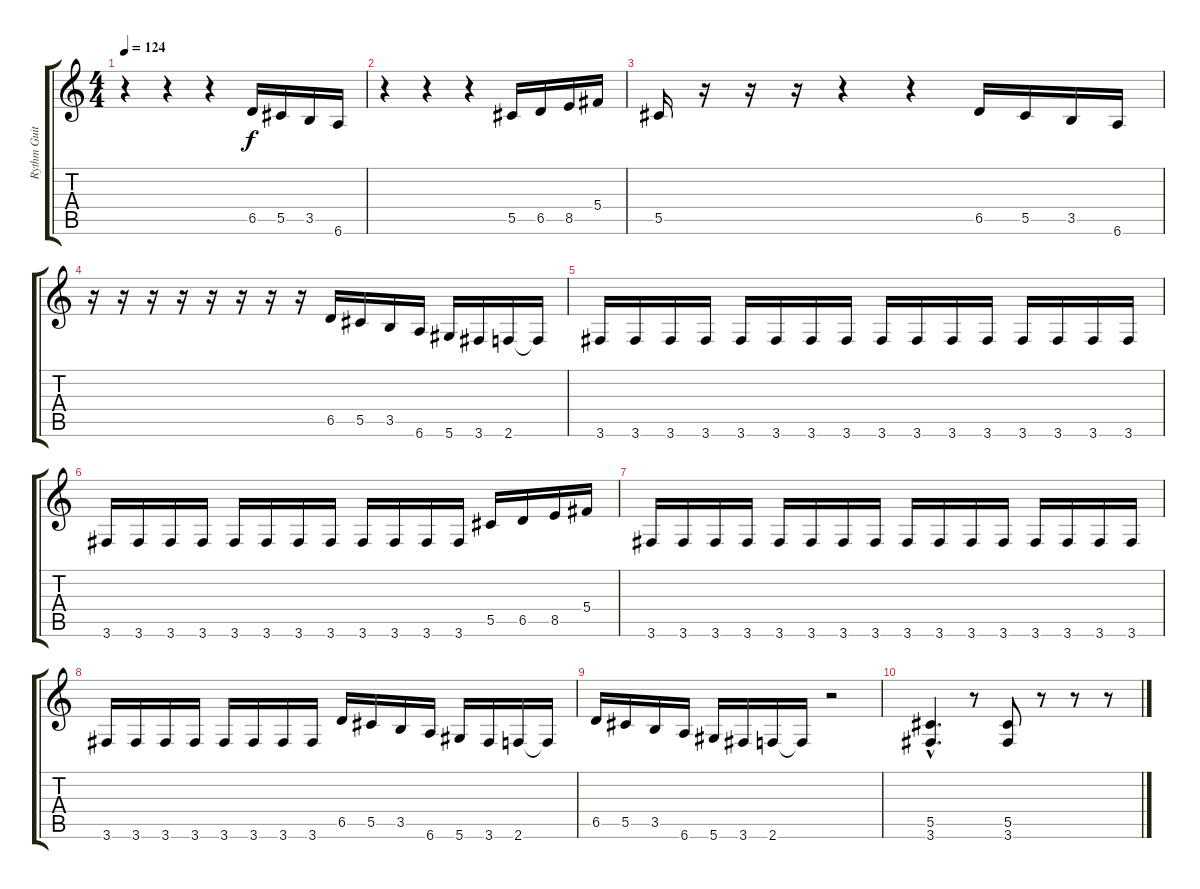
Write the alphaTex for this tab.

\track ("Rythm Guitar" "Rythm Guit") {instrument distortionguitar}
\staff {score tabs}
\tuning (Eb4 Bb3 Gb3 Db3 Ab2 Eb2) {hide}
\ts (4 4)
\tempo 124
\clef g2
\ks c
r.4{dy f} r.4 r.4 6.5.16 5.5.16 3.5.16 6.6.16 |
r.4 r.4 r.4 5.5.16 6.5.16 8.5.16 5.4.16 |
5.5.16 r.16 r.16 r.16 r.4 r.4 6.5.16 5.5.16 3.5.16 6.6.16 |
r.16 r.16 r.16 r.16 r.16 r.16 r.16 r.16 6.5.16 5.5.16 3.5.16 6.6.16 5.6.16 3.6.16 2.6.16 2.6{t}.16 |
3.6.16 3.6.16 3.6.16 3.6.16 3.6.16 3.6.16 3.6.16 3.6.16 3.6.16 3.6.16 3.6.16 3.6.16 3.6.16 3.6.16 3.6.16 3.6.16 |
3.6.16 3.6.16 3.6.16 3.6.16 3.6.16 3.6.16 3.6.16 3.6.16 3.6.16 3.6.16 3.6.16 3.6.16 5.5.16 6.5.16 8.5.16 5.4.16 |
3.6.16 3.6.16 3.6.16 3.6.16 3.6.16 3.6.16 3.6.16 3.6.16 3.6.16 3.6.16 3.6.16 3.6.16 3.6.16 3.6.16 3.6.16 3.6.16 |
3.6.16 3.6.16 3.6.16 3.6.16 3.6.16 3.6.16 3.6.16 3.6.16 6.5.16 5.5.16 3.5.16 6.6.16 5.6.16 3.6.16 2.6.16 2.6{t}.16 |
6.5.16 5.5.16 3.5.16 6.6.16 5.6.16 3.6.16 2.6.16 2.6{t}.16 r.2 |
(5.5{hac} 3.6{hac}).4{d} r.8 (5.5 3.6).8 r.8 r.8 r.8
